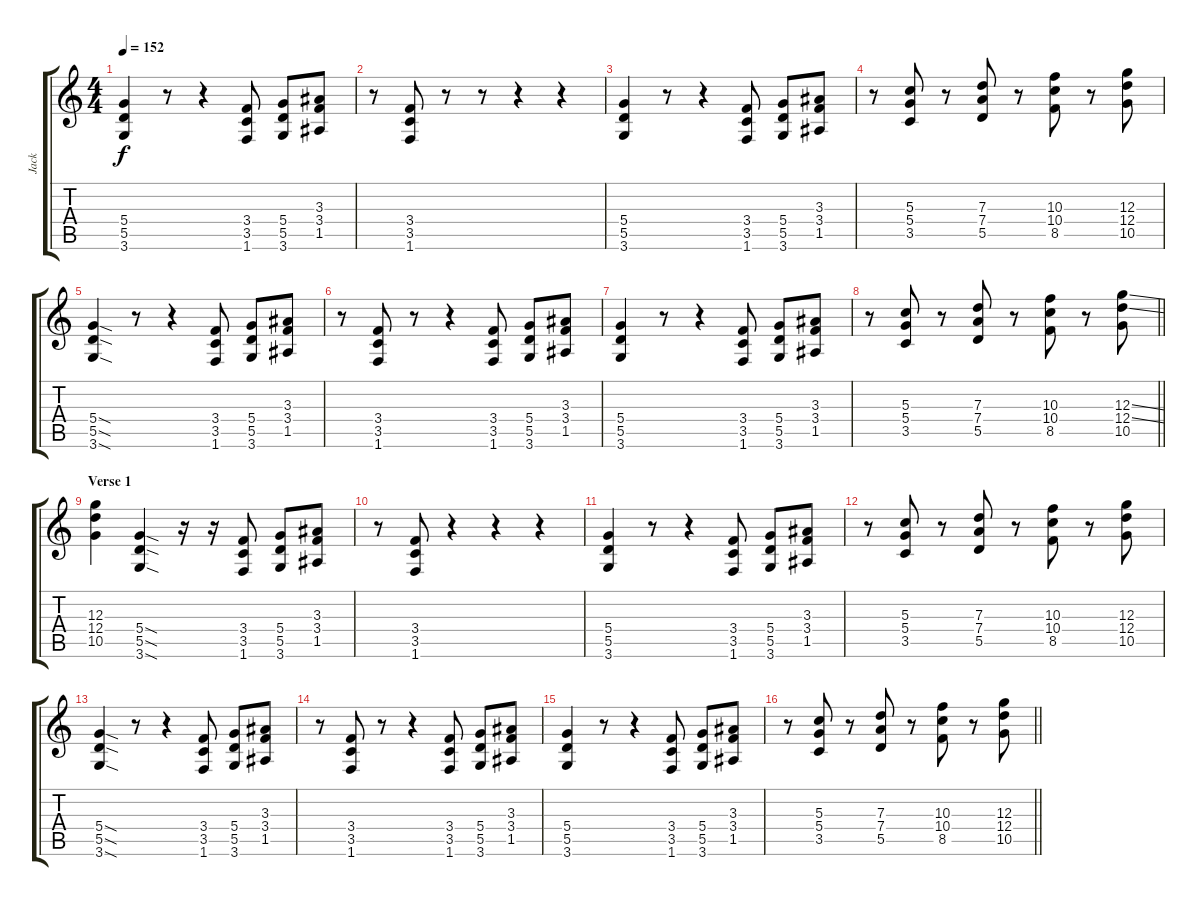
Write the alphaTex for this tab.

\track ("Jack" "Jack") {instrument distortionguitar}
\staff {score tabs}
\tuning (E4 B3 G3 D3 A2 E2) {hide}
\ts (4 4)
\tempo 152
\clef g2
\ks c
(5.4 5.5 3.6).4{dy f instrument distortionguitar} r.8 r.4 (3.4 3.5 1.6).8 (5.4 5.5 3.6).8 (3.3 3.4 1.5).8 |
r.8 (3.4 3.5 1.6).8 r.8 r.8 r.4 r.4 |
(5.4 5.5 3.6).4 r.8 r.4 (3.4 3.5 1.6).8 (5.4 5.5 3.6).8 (3.3 3.4 1.5).8 |
r.8 (5.3 5.4 3.5).8 r.8 (7.3 7.4 5.5).8 r.8 (10.3 10.4 8.5).8 r.8 (12.3 12.4 10.5).8 |
(5.4{sod} 5.5{sod} 3.6{sod}).4 r.8 r.4 (3.4 3.5 1.6).8 (5.4 5.5 3.6).8 (3.3 3.4 1.5).8 |
r.8 (3.4 3.5 1.6).8 r.8 r.4 (3.4 3.5 1.6).8 (5.4 5.5 3.6).8 (3.3 3.4 1.5).8 |
(5.4 5.5 3.6).4 r.8 r.4 (3.4 3.5 1.6).8 (5.4 5.5 3.6).8 (3.3 3.4 1.5).8 |
\barLineRight lightlight
r.8 (5.3 5.4 3.5).8 r.8 (7.3 7.4 5.5).8 r.8 (10.3 10.4 8.5).8 r.8 (12.3{ss} 12.4{ss} 10.5).8 |
\section ("" "Verse 1")
(12.3 12.4 10.5).4 (5.4{sod} 5.5{sod} 3.6{sod}).4 r.16 r.16 (3.4 3.5 1.6).8 (5.4 5.5 3.6).8 (3.3 3.4 1.5).8 |
r.8 (3.4 3.5 1.6).8 r.4 r.4 r.4 |
(5.4 5.5 3.6).4 r.8 r.4 (3.4 3.5 1.6).8 (5.4 5.5 3.6).8 (3.3 3.4 1.5).8 |
r.8 (5.3 5.4 3.5).8 r.8 (7.3 7.4 5.5).8 r.8 (10.3 10.4 8.5).8 r.8 (12.3 12.4 10.5).8 |
(5.4{sod} 5.5{sod} 3.6{sod}).4 r.8 r.4 (3.4 3.5 1.6).8 (5.4 5.5 3.6).8 (3.3 3.4 1.5).8 |
r.8 (3.4 3.5 1.6).8 r.8 r.4 (3.4 3.5 1.6).8 (5.4 5.5 3.6).8 (3.3 3.4 1.5).8 |
(5.4 5.5 3.6).4 r.8 r.4 (3.4 3.5 1.6).8 (5.4 5.5 3.6).8 (3.3 3.4 1.5).8 |
\barLineRight lightlight
r.8 (5.3 5.4 3.5).8 r.8 (7.3 7.4 5.5).8 r.8 (10.3 10.4 8.5).8 r.8 (12.3 12.4 10.5).8
